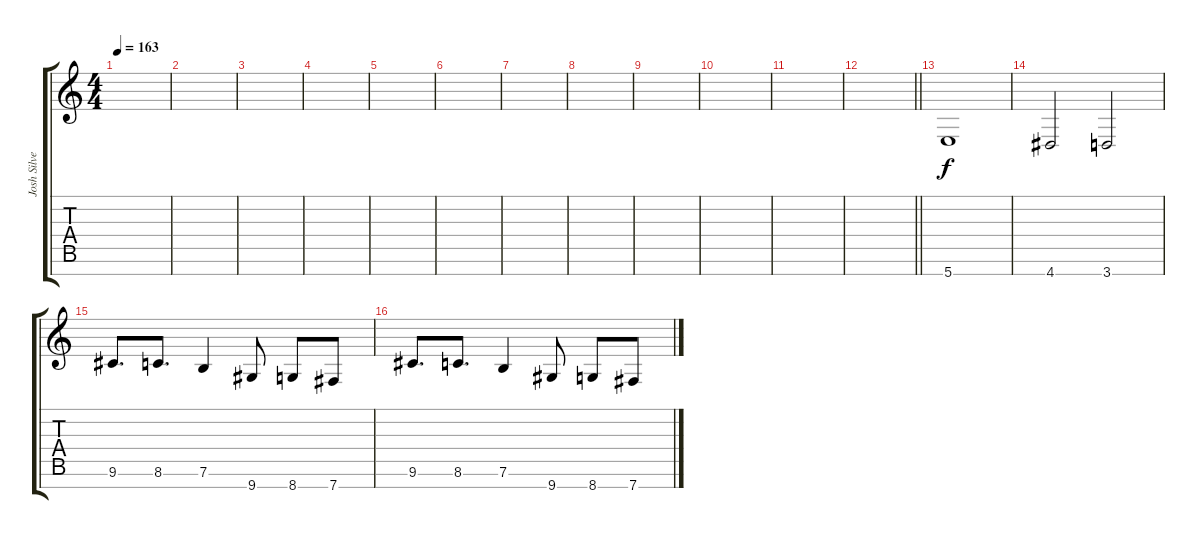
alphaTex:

\track ("Josh Silver" "Josh Silve") {instrument synthbass1}
\staff {score tabs}
\tuning (E4 B3 G3 D3 A2 E2 B1) {hide}
\ts (4 4)
\tempo 163
\clef g2
\ks c
|
|
|
|
|
|
|
|
|
|
|
\barLineRight lightlight
|
\section ("" "")
5.7.1{volume 10 instrument synthvoice} |
4.7.2 3.7.2 |
9.6.8{d} 8.6.8{d} 7.6.4 9.7.8 8.7.8 7.7.8 |
9.6.8{d} 8.6.8{d} 7.6.4 9.7.8 8.7.8 7.7.8
